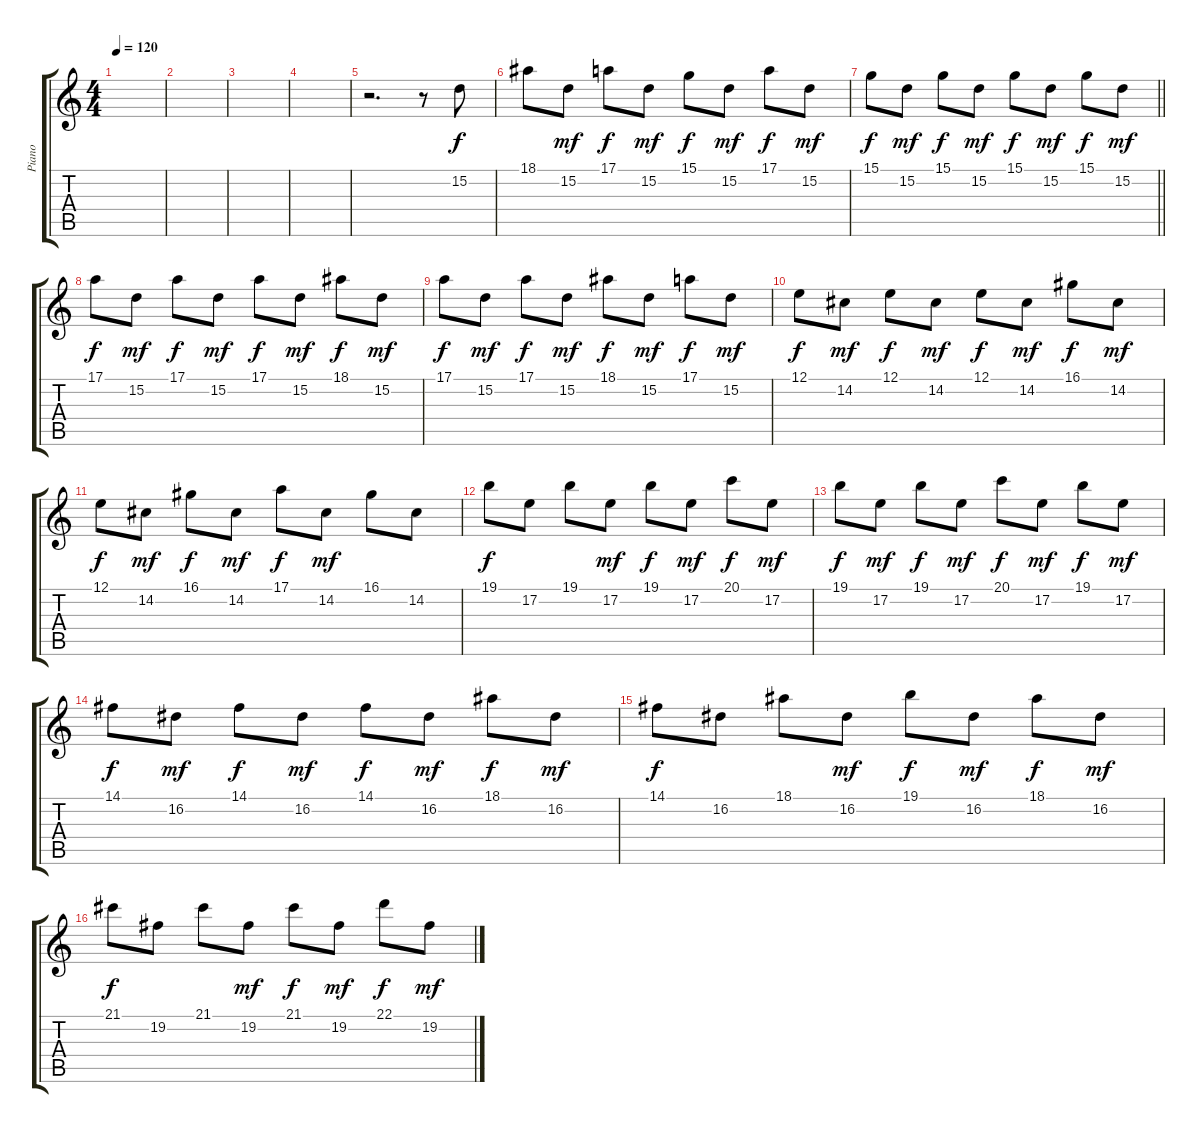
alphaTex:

\track ("Piano" "Piano") {instrument acousticgrandpiano}
\staff {score tabs}
\tuning (E4 B3 G3 D3 A2 E2) {hide}
\ts (4 4)
\tempo 120
\clef g2
\ks c
|
|
|
|
r.2{d} r.8 15.2.8{instrument acousticgrandpiano} |
18.1.8{dy f} 15.2.8{dy mf} 17.1.8{dy f} 15.2.8{dy mf} 15.1.8{dy f} 15.2.8{dy mf} 17.1.8{dy f} 15.2.8{dy mf} |
\barLineRight lightlight
15.1.8{dy f} 15.2.8{dy mf} 15.1.8{dy f} 15.2.8{dy mf} 15.1.8{dy f} 15.2.8{dy mf} 15.1.8{dy f} 15.2.8{dy mf} |
17.1.8{dy f} 15.2.8{dy mf} 17.1.8{dy f} 15.2.8{dy mf} 17.1.8{dy f} 15.2.8{dy mf} 18.1.8{dy f} 15.2.8{dy mf} |
17.1.8{dy f} 15.2.8{dy mf} 17.1.8{dy f} 15.2.8{dy mf} 18.1.8{dy f} 15.2.8{dy mf} 17.1.8{dy f} 15.2.8{dy mf} |
12.1.8{dy f} 14.2.8{dy mf} 12.1.8{dy f} 14.2.8{dy mf} 12.1.8{dy f} 14.2.8{dy mf} 16.1.8{dy f} 14.2.8{dy mf} |
12.1.8{dy f} 14.2.8{dy mf} 16.1.8{dy f} 14.2.8{dy mf} 17.1.8{dy f} 14.2.8{dy mf} 16.1.8 14.2.8 |
19.1.8{dy f} 17.2.8 19.1.8 17.2.8{dy mf} 19.1.8{dy f} 17.2.8{dy mf} 20.1.8{dy f} 17.2.8{dy mf} |
19.1.8{dy f} 17.2.8{dy mf} 19.1.8{dy f} 17.2.8{dy mf} 20.1.8{dy f} 17.2.8{dy mf} 19.1.8{dy f} 17.2.8{dy mf} |
14.1.8{dy f} 16.2.8{dy mf} 14.1.8{dy f} 16.2.8{dy mf} 14.1.8{dy f} 16.2.8{dy mf} 18.1.8{dy f} 16.2.8{dy mf} |
14.1.8{dy f} 16.2.8 18.1.8 16.2.8{dy mf} 19.1.8{dy f} 16.2.8{dy mf} 18.1.8{dy f} 16.2.8{dy mf} |
21.1.8{dy f} 19.2.8 21.1.8 19.2.8{dy mf} 21.1.8{dy f} 19.2.8{dy mf} 22.1.8{dy f} 19.2.8{dy mf}
